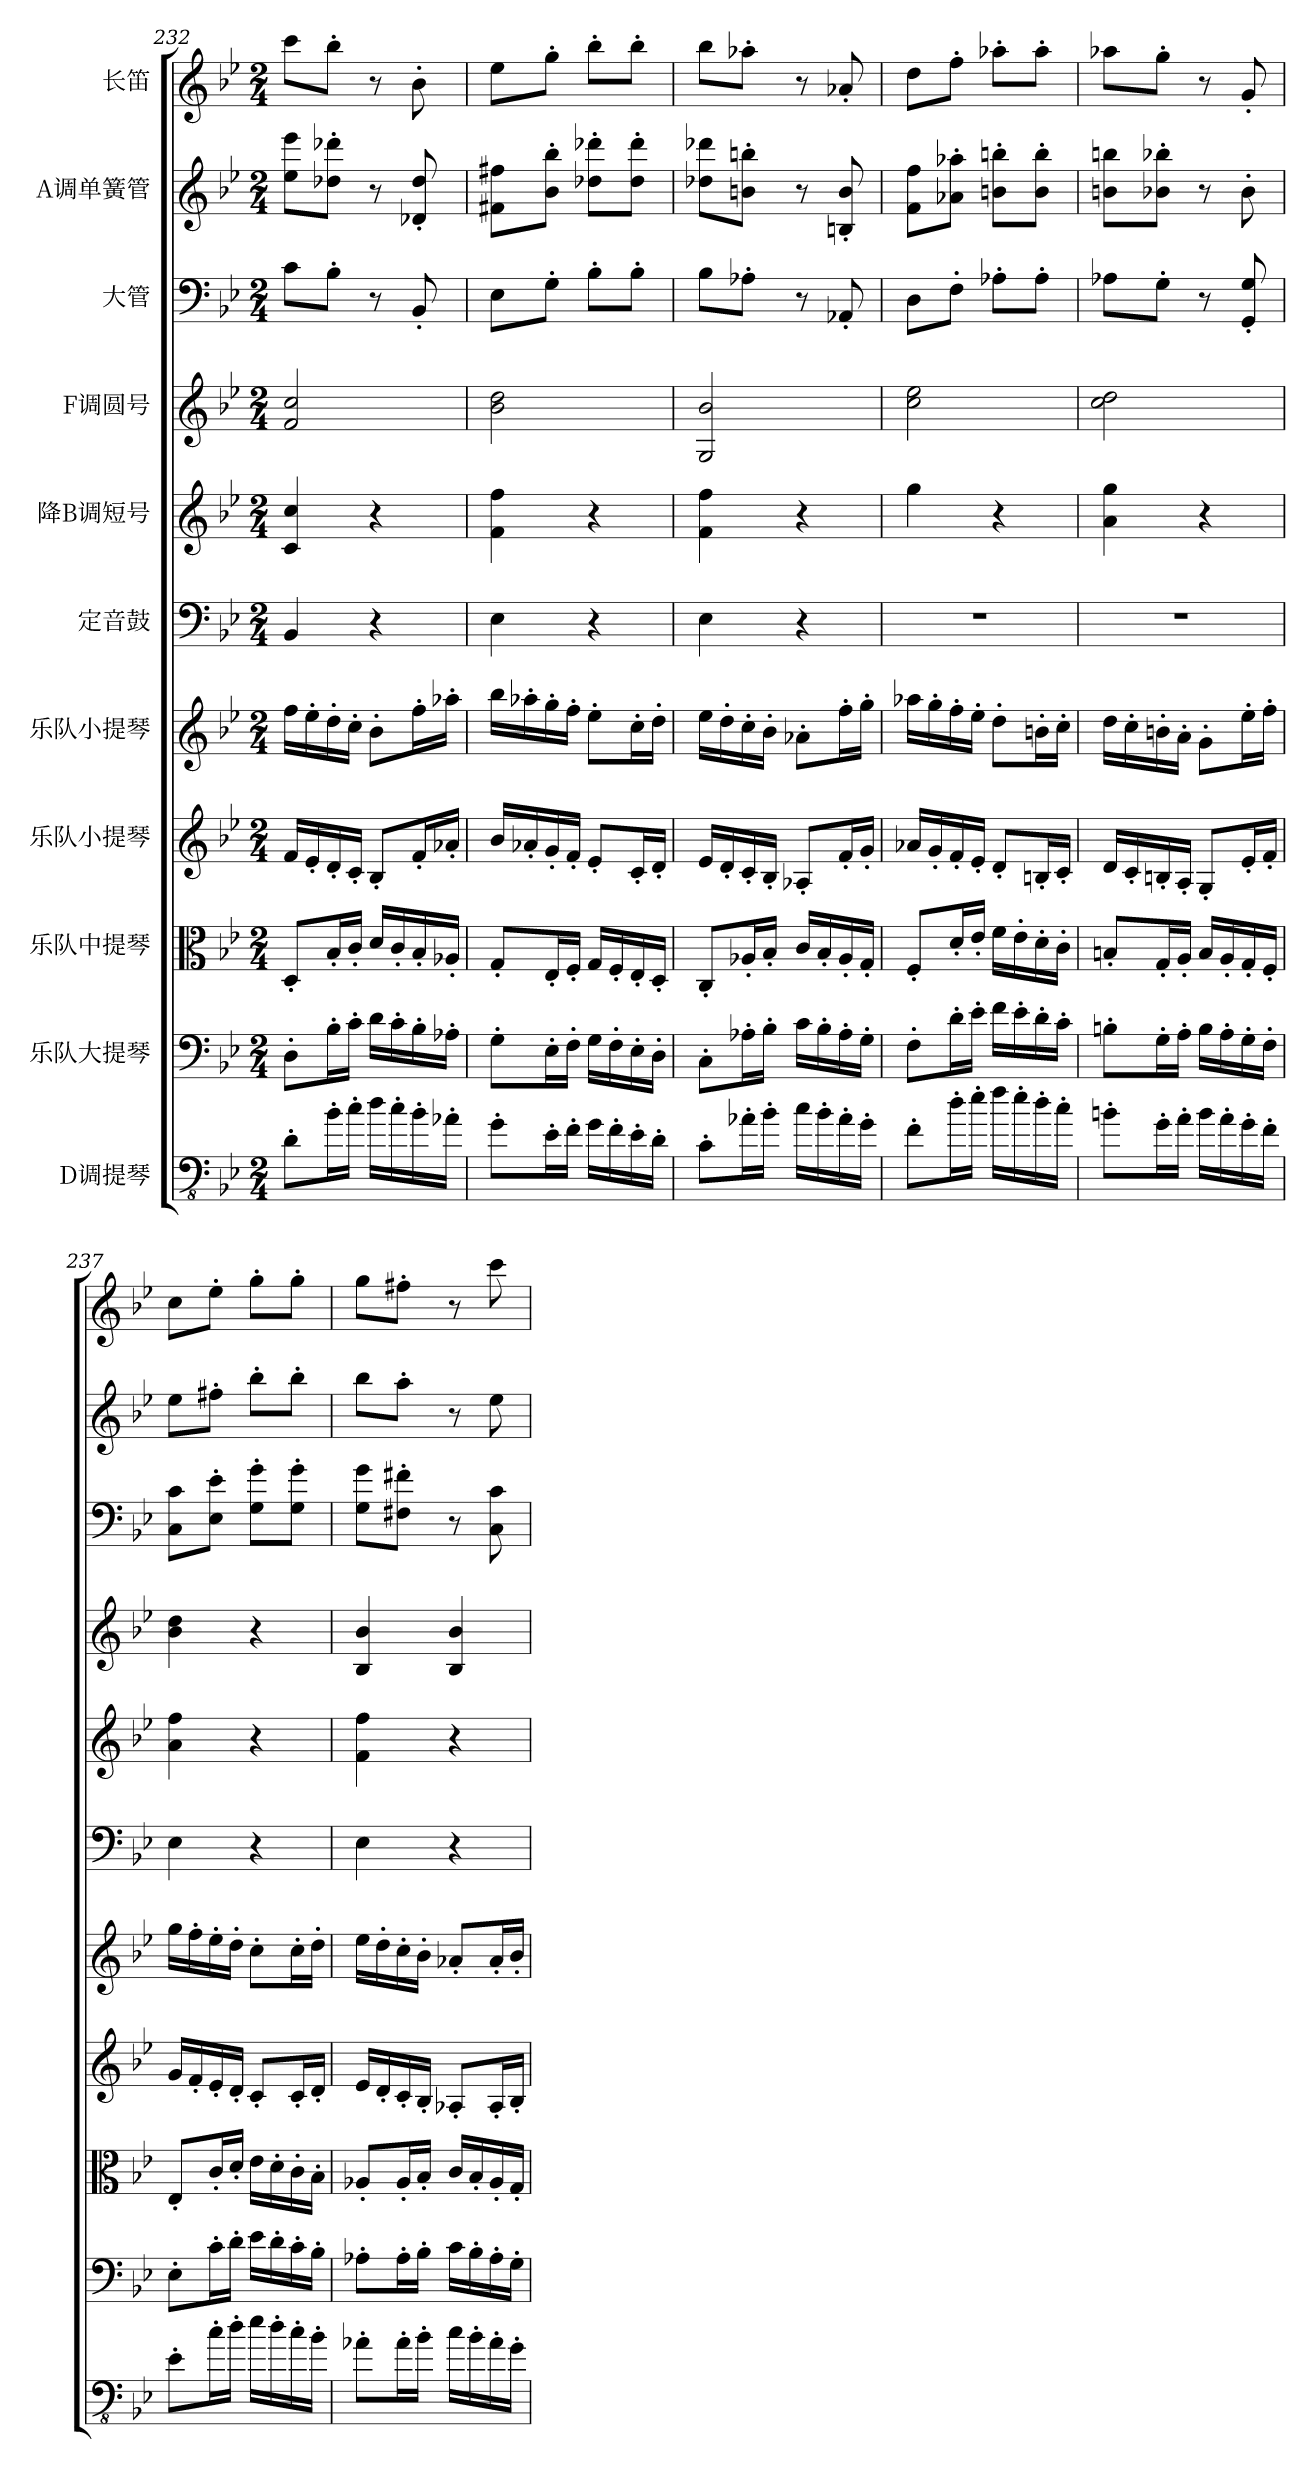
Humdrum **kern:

**kern	**kern	**kern	**kern	**kern	**kern	**kern	**kern	**kern	**kern	**kern
*part11	*part10	*part9	*part8	*part7	*part6	*part5	*part4	*part3	*part2	*part1
*staff11	*staff10	*staff9	*staff8	*staff7	*staff6	*staff5	*staff4	*staff3	*staff2	*staff1
*I"D调提琴	*I"乐队大提琴	*I"乐队中提琴	*I"乐队小提琴	*I"乐队小提琴	*I"定音鼓	*I"降B调短号	*I"F调圆号	*I"大管	*I"A调单簧管	*I"长笛
*clefFv4	*clefF4	*clefC3	*clefG2	*clefG2	*clefF4	*clefG2	*clefG2	*clefF4	*clefG2	*clefG2
*ITrd7c12	*	*	*	*	*	*ITrd1c2	*ITrd4c7	*	*ITrd2c3	*
*k[b-e-]	*k[b-e-]	*k[b-e-]	*k[b-e-]	*k[b-e-]	*k[b-e-]	*k[b-e-a-d-]	*k[b-e-a-]	*k[b-e-]	*k[f#]	*k[b-e-]
*M2/4	*M2/4	*M2/4	*M2/4	*M2/4	*M2/4	*M2/4	*M2/4	*M2/4	*M2/4	*M2/4
=232	=232	=232	=232	=232	=232	=232	=232	=232	=232	=232
8DD'\L	8D'\L	8D'/L	16f/LL	16ff\LL	4BB-/	4B-/ 4b-/	2B-/ 2f/	8c\L	8cc\ 8ccc\L	8ccc\L
.	.	.	16e-'/	16ee-'\	.	.	.	.	.	.
16BB-'\L	16B-'\L	16B-'/L	16d'/	16dd'\	.	.	.	8B-'\J	8b-X\' 8bb-X\'J	8bb-'\J
16C'\JJ	16c'\JJ	16c'/JJ	16c'/JJ	16cc'\JJ	.	.	.	.	.	.
16D\LL	16d\LL	16d/LL	8B-'/L	8b-'\L	4r	4r	.	8r	8r	8r
16C'\	16c'\	16c'/	.	.	.	.	.	.	.	.
16BB-'\	16B-'\	16B-'/	16f'/L	16ff'\L	.	.	.	8BB-'/	8B-X/' 8b-/'	8b-'\
16AA-X'\JJ	16A-X'\JJ	16A-X'/JJ	16a-X'/JJ	16aa-X'\JJ	.	.	.	.	.	.
=233	=233	=233	=233	=233	=233	=233	=233	=233	=233	=233
8GG'\L	8G'\L	8G'/L	16b-/LL	16bb-\LL	4E-\	4e-\ 4ee-\	2e-\ 2g\	8E-\L	8d#X\ 8dd#X\L	8ee-\L
.	.	.	16a-X'/	16aa-X'\	.	.	.	.	.	.
16EE-'\L	16E-'\L	16E-'/L	16g'/	16gg'\	.	.	.	8G'\J	8g\' 8gg\'J	8gg'\J
16FF'\JJ	16F'\JJ	16F'/JJ	16f'/JJ	16ff'\JJ	.	.	.	.	.	.
16GG\LL	16G\LL	16G/LL	8e-'/L	8ee-'\L	4r	4r	.	8B-'\L	8b-X\' 8bb-X\'L	8bb-'\L
16FF'\	16F'\	16F'/	.	.	.	.	.	.	.	.
16EE-'\	16E-'\	16E-'/	16c'/L	16cc'\L	.	.	.	8B-'\J	8b-\' 8bb-\'J	8bb-'\J
16DD'\JJ	16D'\JJ	16D'/JJ	16d'/JJ	16dd'\JJ	.	.	.	.	.	.
=234	=234	=234	=234	=234	=234	=234	=234	=234	=234	=234
8CC'\L	8C'\L	8C'/L	16e-/LL	16ee-\LL	4E-\	4e-\ 4ee-\	2C/ 2e-/	8B-\L	8b-X\ 8bb-X\L	8bb-\L
.	.	.	16d'/	16dd'\	.	.	.	.	.	.
16AA-X'\L	16A-X'\L	16A-X'/L	16c'/	16cc'\	.	.	.	8A-X'\J	8g#X\' 8gg#X\'J	8aa-X'\J
16BB-'\JJ	16B-'\JJ	16B-'/JJ	16B-'/JJ	16b-'\JJ	.	.	.	.	.	.
16C\LL	16c\LL	16c/LL	8A-X'/L	8a-X'\L	4r	4r	.	8r	8r	8r
16BB-'\	16B-'\	16B-'/	.	.	.	.	.	.	.	.
16AA-'\	16A-'\	16A-'/	16f'/L	16ff'\L	.	.	.	8AA-X'/	8G#X/' 8g#/'	8a-X'/
16GG'\JJ	16G'\JJ	16G'/JJ	16g'/JJ	16gg'\JJ	.	.	.	.	.	.
!!LO:PB:g=z
=235	=235	=235	=235	=235	=235	=235	=235	=235	=235	=235
8FF'\L	8F'\L	8F'/L	16a-X/LL	16aa-X\LL	2r	4ff\	2f\ 2a-\	8D\L	8d\ 8dd\L	8dd\L
.	.	.	16g'/	16gg'\	.	.	.	.	.	.
16D'\L	16d'\L	16d'/L	16f'/	16ff'\	.	.	.	8F'\J	8fn\' 8ffn\'J	8ff'\J
16E-'\JJ	16e-'\JJ	16e-'/JJ	16e-'/JJ	16ee-'\JJ	.	.	.	.	.	.
16F\LL	16f\LL	16f\LL	8d'/L	8dd'\L	.	4r	.	8A-X'\L	8g#X\' 8gg#X\'L	8aa-X'\L
16E-'\	16e-'\	16e-'\	.	.	.	.	.	.	.	.
16D'\	16d'\	16d'\	16Bn'/L	16bn'\L	.	.	.	8A-'\J	8g#\' 8gg#\'J	8aa-'\J
16C'\JJ	16c'\JJ	16c'\JJ	16c'/JJ	16cc'\JJ	.	.	.	.	.	.
=236	=236	=236	=236	=236	=236	=236	=236	=236	=236	=236
8BBn'\L	8Bn'\L	8Bn'/L	16d/LL	16dd\LL	2r	4g\ 4ff\	2f\ 2g\	8A-X\L	8g#X\ 8gg#X\L	8aa-X\L
.	.	.	16c'/	16cc'\	.	.	.	.	.	.
16GG'\L	16G'\L	16G'/L	16Bn'/	16bn'\	.	.	.	8G'\J	8gn\' 8ggn\'J	8gg'\J
16AA'\JJ	16A'\JJ	16A'/JJ	16A'/JJ	16a'\JJ	.	.	.	.	.	.
16BB\LL	16B\LL	16B/LL	8G'/L	8g'\L	.	4r	.	8r	8r	8r
16AA'\	16A'\	16A'/	.	.	.	.	.	.	.	.
16GG'\	16G'\	16G'/	16e-'/L	16ee-'\L	.	.	.	8GG/' 8G/'	8g'\	8g'/
16FF'\JJ	16F'\JJ	16F'/JJ	16f'/JJ	16ff'\JJ	.	.	.	.	.	.
=237	=237	=237	=237	=237	=237	=237	=237	=237	=237	=237
8EE-'\L	8E-'\L	8E-'/L	16g/LL	16gg\LL	4E-\	4g\ 4ee-\	4e-\ 4g\	8C\ 8c\L	8cc\L	8cc\L
.	.	.	16f'/	16ff'\	.	.	.	.	.	.
16C'\L	16c'\L	16c'/L	16e-'/	16ee-'\	.	.	.	8E-\' 8e-\'J	8dd#X'\J	8ee-'\J
16D'\JJ	16d'\JJ	16d'/JJ	16d'/JJ	16dd'\JJ	.	.	.	.	.	.
16E-\LL	16e-\LL	16e-\LL	8c'/L	8cc'\L	4r	4r	4r	8G\' 8g\'L	8gg'\L	8gg'\L
16D'\	16d'\	16d'\	.	.	.	.	.	.	.	.
16C'\	16c'\	16c'\	16c'/L	16cc'\L	.	.	.	8G\' 8g\'J	8gg'\J	8gg'\J
16BB-'\JJ	16B-'\JJ	16B-'\JJ	16d'/JJ	16dd'\JJ	.	.	.	.	.	.
!!LO:PB:g=z
=238	=238	=238	=238	=238	=238	=238	=238	=238	=238	=238
8AA-X'\L	8A-X'\L	8A-X'/L	16e-/LL	16ee-\LL	4E-\	4e-\ 4ee-\	4E-/ 4e-/	8G\ 8g\L	8gg\L	8gg\L
.	.	.	16d'/	16dd'\	.	.	.	.	.	.
16AA-'\L	16A-'\L	16A-'/L	16c'/	16cc'\	.	.	.	8F#X\' 8f#X\'J	8ff#'\J	8ff#X'\J
16BB-'\JJ	16B-'\JJ	16B-'/JJ	16B-'/JJ	16b-'\JJ	.	.	.	.	.	.
16C\LL	16c\LL	16c/LL	8A-X'/L	8a-X'/L	4r	4r	4E-/ 4e-/	8r	8r	8r
16BB-'\	16B-'\	16B-'/	.	.	.	.	.	.	.	.
16AA-'\	16A-'\	16A-'/	16A-'/L	16a-'/L	.	.	.	8C\ 8c\	8cc\	8ccc\
16GG'\JJ	16G'\JJ	16G'/JJ	16B-'/JJ	16b-'/JJ	.	.	.	.	.	.
=	=	=	=	=	=	=	=	=	=	=
*-	*-	*-	*-	*-	*-	*-	*-	*-	*-	*-
